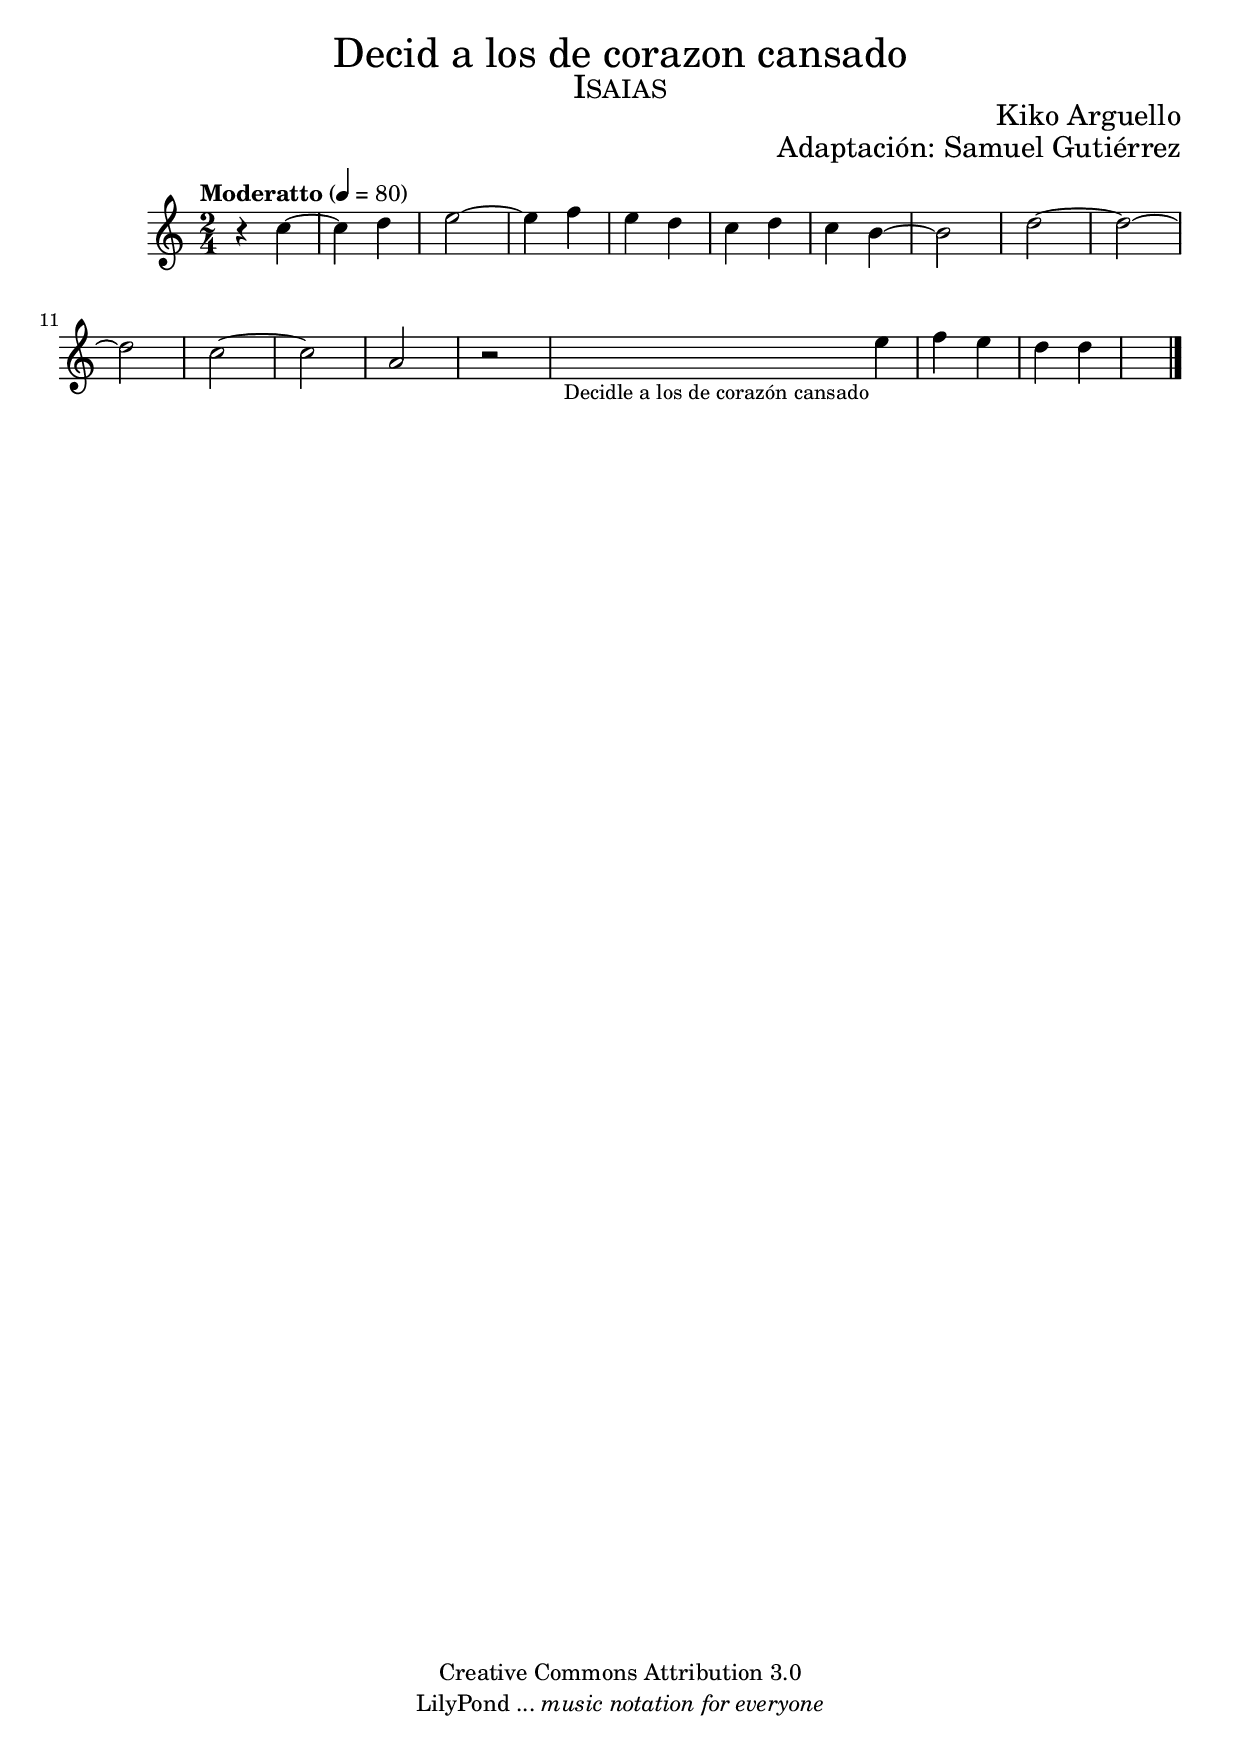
% ****************************************************************
%	Decid a los de corazon cansado - Instrumento
%	by serach.sam@
% ****************************************************************
\language "espanol"
\version "2.23.2"

% --- Includes
%\include "texto.ily"

% --- Tamaño del pentagrama
%#(set-global-staff-size 25)

% --- Parametro globales
global = {
  \tempo "Moderatto" 4 = 80
  \clef treble
  \key la \minor
  \time 2/4 s1*33
  \bar "|."
}

% --- Cabecera
\markup { \fill-line { \center-column { \fontsize #5 "Decid a los de corazon cansado" \fontsize #3 \caps "Isaias" } } }
\markup { \fill-line { " " \center-column { \fontsize #2 "Kiko Arguello" } } }
\markup { \fill-line { "" \right-column { \fontsize #2 "Adaptación: Samuel Gutiérrez"  } } }

\header {
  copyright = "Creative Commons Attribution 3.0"
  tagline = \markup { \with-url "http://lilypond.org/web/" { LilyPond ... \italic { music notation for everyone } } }
  breakbefore = ##t
}

% --- Musica
instrumento = \relative do'' {
  \compressEmptyMeasures
  %Escribir la musica aqui...
  r4 do~
  do4 re
  mi2~
  mi4 fa
  mi4 re
  do4 re
  do4 si~
  si2
  re2~
  re2~
  re2
  do2~
  do2
  la2
  r2
  \textLengthOn
  s4_\markup {
    \center-column {
      \small "Decidle a los de corazón cansado"
    }
  } mi'4
  fa4 mi
  re4 re
  \textLengthOff
}

% --- Acordes
acordes = \new ChordNames {
  \set chordChanges = ##t
  \italianChords
  \chordmode {

  }
}

% --- Partitura
\score {
  <<
    \acordes
    \new Staff {
      <<
        \set Staff.midiInstrument = #"flute"
        \global
        \instrumento
      >>
    }
  >>
  \midi {}
  \layout {}
}

% --- Pagina
\paper {
  #( set-default-paper-size "letter" )
}

%{
convert-ly (GNU LilyPond) 2.19.82  convert-ly: Procesando «»...
Aplicando la conversión: 2.19.2, 2.19.7, 2.19.11, 2.19.16, 2.19.22,
2.19.24, 2.19.28, 2.19.29, 2.19.32, 2.19.40, 2.19.46, 2.19.49, 2.19.80
%}


%{
convert-ly (GNU LilyPond) 2.19.83  convert-ly: Procesando «»...
Aplicando la conversión:     El documento no ha cambiado.
%}
